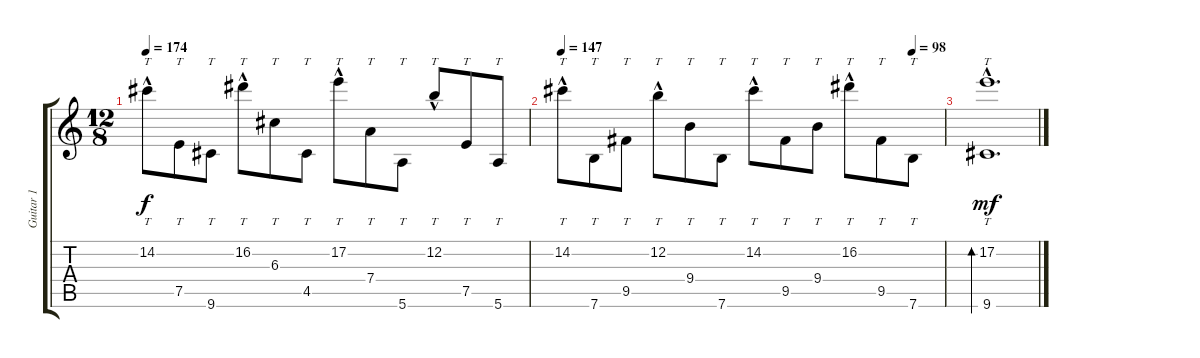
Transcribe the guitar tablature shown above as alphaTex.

\track ("Guitar 1" "Guitar 1") {instrument distortionguitar}
\staff {score tabs}
\tuning (E4 B3 G3 D3 A2 E2) {hide}
\ts (12 8)
\tempo 174
\clef g2
\ks c
14.2{hac}.8{tt dy f} 7.5.8{tt} 9.6.8{tt} 16.2{hac}.8{tt} 6.3.8{tt} 4.5.8{tt} 17.2{hac}.8{tt} 7.4.8{tt} 5.6.8{tt} 12.2{hac}.8{tt} 7.5.8{tt} 5.6.8{tt} |
\tempo 147
\tempo (98 0.9166666666666666)
14.2{hac}.8{tt} 7.6.8{tt} 9.5.8{tt} 12.2{hac}.8{tt} 9.4.8{tt} 7.6.8{tt} 14.2{hac}.8{tt} 9.5.8{tt} 9.4.8{tt} 16.2{hac}.8{tt} 9.5.8{tt} 7.6.8{tt} |
(17.2{hac} 9.6{hac}).1{tt d bd 480 dy mf}
